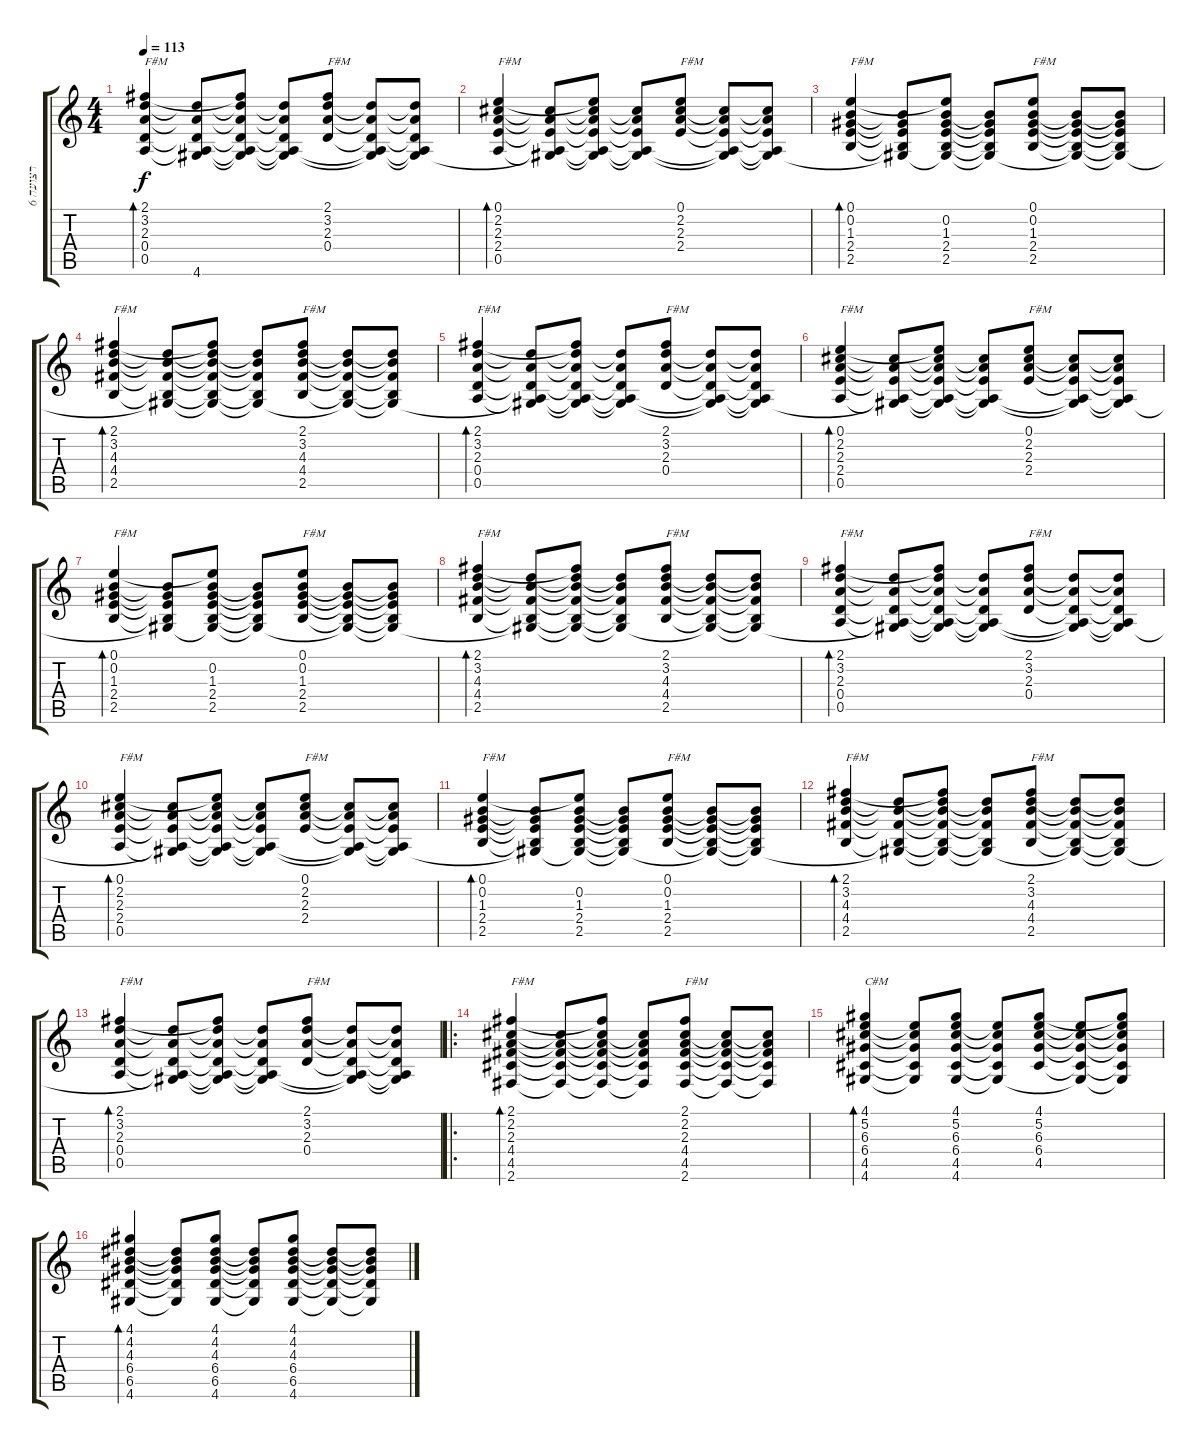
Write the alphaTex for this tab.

\track ("רצועה 6" "רצועה 6") {instrument acousticguitarsteel}
\staff {score tabs}
\tuning (E4 B3 G3 D3 A2 E2) {hide}
\ts (4 4)
\tempo 113
\clef g2
\ks c
(2.1 3.2 2.3 0.4 0.5).4{bd 60 txt "F#M" dy f} (3.2{t} 2.3{t} 0.4{t} 0.5{t} 4.6{t}).8 (2.1{t} 3.2{t} 2.3{t} 0.4{t} 0.5{t} 4.6{t}).8 (3.2{t} 2.3{t} 0.4{t} 0.5{t} 4.6{t}).8 (2.1 3.2 2.3 0.4).8{txt "F#M"} (3.2{t} 2.3{t} 0.4{t} 0.5{t} 4.6{t}).8 (3.2{t} 2.3{t} 0.4{t} 0.5{t} 4.6{t}).8 |
(0.1 2.2 2.3 2.4 0.5).4{bd 60 txt "F#M"} (2.2{t} 2.3{t} 2.4{t} 0.5{t} 4.6{t}).8 (0.1{t} 2.2{t} 2.3{t} 2.4{t} 0.5{t} 4.6{t}).8 (2.2{t} 2.3{t} 2.4{t} 0.5{t} 4.6{t}).8 (0.1 2.2 2.3 2.4).8{txt "F#M"} (2.2{t} 2.3{t} 2.4{t} 0.5{t} 4.6{t}).8 (2.2{t} 2.3{t} 2.4{t} 0.5{t} 4.6{t}).8 |
(0.1 0.2 1.3 2.4 2.5).4{bd 60 txt "F#M"} (0.2{t} 1.3{t} 2.4{t} 2.5{t} 4.6{t}).8 (0.1{t} 0.2 1.3 2.4 2.5 4.6{t}).8 (0.2{t} 1.3{t} 2.4{t} 2.5{t} 4.6{t}).8 (0.1 0.2 1.3 2.4 2.5).8{txt "F#M"} (0.2{t} 1.3{t} 2.4{t} 2.5{t} 4.6{t}).8 (0.2{t} 1.3{t} 2.4{t} 2.5{t} 4.6{t}).8 |
(2.1 3.2 4.3 4.4 2.5).4{bd 60 txt "F#M"} (3.2{t} 4.3{t} 4.4{t} 2.5{t} 4.6{t}).8 (2.1{t} 3.2{t} 4.3{t} 4.4{t} 2.5{t} 4.6{t}).8 (3.2{t} 4.3{t} 4.4{t} 2.5{t} 4.6{t}).8 (2.1 3.2 4.3 4.4 2.5).8{txt "F#M"} (3.2{t} 4.3{t} 4.4{t} 2.5{t} 4.6{t}).8 (3.2{t} 4.3{t} 4.4{t} 2.5{t} 4.6{t}).8 |
(2.1 3.2 2.3 0.4 0.5).4{bd 60 txt "F#M"} (3.2{t} 2.3{t} 0.4{t} 0.5{t} 4.6{t}).8 (2.1{t} 3.2{t} 2.3{t} 0.4{t} 0.5{t} 4.6{t}).8 (3.2{t} 2.3{t} 0.4{t} 0.5{t} 4.6{t}).8 (2.1 3.2 2.3 0.4).8{txt "F#M"} (3.2{t} 2.3{t} 0.4{t} 0.5{t} 4.6{t}).8 (3.2{t} 2.3{t} 0.4{t} 0.5{t} 4.6{t}).8 |
(0.1 2.2 2.3 2.4 0.5).4{bd 60 txt "F#M"} (2.2{t} 2.3{t} 2.4{t} 0.5{t} 4.6{t}).8 (0.1{t} 2.2{t} 2.3{t} 2.4{t} 0.5{t} 4.6{t}).8 (2.2{t} 2.3{t} 2.4{t} 0.5{t} 4.6{t}).8 (0.1 2.2 2.3 2.4).8{txt "F#M"} (2.2{t} 2.3{t} 2.4{t} 0.5{t} 4.6{t}).8 (2.2{t} 2.3{t} 2.4{t} 0.5{t} 4.6{t}).8 |
(0.1 0.2 1.3 2.4 2.5).4{bd 60 txt "F#M"} (0.2{t} 1.3{t} 2.4{t} 2.5{t} 4.6{t}).8 (0.1{t} 0.2 1.3 2.4 2.5 4.6{t}).8 (0.2{t} 1.3{t} 2.4{t} 2.5{t} 4.6{t}).8 (0.1 0.2 1.3 2.4 2.5).8{txt "F#M"} (0.2{t} 1.3{t} 2.4{t} 2.5{t} 4.6{t}).8 (0.2{t} 1.3{t} 2.4{t} 2.5{t} 4.6{t}).8 |
(2.1 3.2 4.3 4.4 2.5).4{bd 60 txt "F#M"} (3.2{t} 4.3{t} 4.4{t} 2.5{t} 4.6{t}).8 (2.1{t} 3.2{t} 4.3{t} 4.4{t} 2.5{t} 4.6{t}).8 (3.2{t} 4.3{t} 4.4{t} 2.5{t} 4.6{t}).8 (2.1 3.2 4.3 4.4 2.5).8{txt "F#M"} (3.2{t} 4.3{t} 4.4{t} 2.5{t} 4.6{t}).8 (3.2{t} 4.3{t} 4.4{t} 2.5{t} 4.6{t}).8 |
(2.1 3.2 2.3 0.4 0.5).4{bd 60 txt "F#M"} (3.2{t} 2.3{t} 0.4{t} 0.5{t} 4.6{t}).8 (2.1{t} 3.2{t} 2.3{t} 0.4{t} 0.5{t} 4.6{t}).8 (3.2{t} 2.3{t} 0.4{t} 0.5{t} 4.6{t}).8 (2.1 3.2 2.3 0.4).8{txt "F#M"} (3.2{t} 2.3{t} 0.4{t} 0.5{t} 4.6{t}).8 (3.2{t} 2.3{t} 0.4{t} 0.5{t} 4.6{t}).8 |
(0.1 2.2 2.3 2.4 0.5).4{bd 60 txt "F#M"} (2.2{t} 2.3{t} 2.4{t} 0.5{t} 4.6{t}).8 (0.1{t} 2.2{t} 2.3{t} 2.4{t} 0.5{t} 4.6{t}).8 (2.2{t} 2.3{t} 2.4{t} 0.5{t} 4.6{t}).8 (0.1 2.2 2.3 2.4).8{txt "F#M"} (2.2{t} 2.3{t} 2.4{t} 0.5{t} 4.6{t}).8 (2.2{t} 2.3{t} 2.4{t} 0.5{t} 4.6{t}).8 |
(0.1 0.2 1.3 2.4 2.5).4{bd 60 txt "F#M"} (0.2{t} 1.3{t} 2.4{t} 2.5{t} 4.6{t}).8 (0.1{t} 0.2 1.3 2.4 2.5 4.6{t}).8 (0.2{t} 1.3{t} 2.4{t} 2.5{t} 4.6{t}).8 (0.1 0.2 1.3 2.4 2.5).8{txt "F#M"} (0.2{t} 1.3{t} 2.4{t} 2.5{t} 4.6{t}).8 (0.2{t} 1.3{t} 2.4{t} 2.5{t} 4.6{t}).8 |
(2.1 3.2 4.3 4.4 2.5).4{bd 60 txt "F#M"} (3.2{t} 4.3{t} 4.4{t} 2.5{t} 4.6{t}).8 (2.1{t} 3.2{t} 4.3{t} 4.4{t} 2.5{t} 4.6{t}).8 (3.2{t} 4.3{t} 4.4{t} 2.5{t} 4.6{t}).8 (2.1 3.2 4.3 4.4 2.5).8{txt "F#M"} (3.2{t} 4.3{t} 4.4{t} 2.5{t} 4.6{t}).8 (3.2{t} 4.3{t} 4.4{t} 2.5{t} 4.6{t}).8 |
(2.1 3.2 2.3 0.4 0.5).4{bd 60 txt "F#M"} (3.2{t} 2.3{t} 0.4{t} 0.5{t} 4.6{t}).8 (2.1{t} 3.2{t} 2.3{t} 0.4{t} 0.5{t} 4.6{t}).8 (3.2{t} 2.3{t} 0.4{t} 0.5{t} 4.6{t}).8 (2.1 3.2 2.3 0.4).8{txt "F#M"} (3.2{t} 2.3{t} 0.4{t} 0.5{t} 4.6{t}).8 (3.2{t} 2.3{t} 0.4{t} 0.5{t} 4.6{t}).8 |
\ro
(2.1 2.2 2.3 4.4 4.5 2.6).4{bd 60 txt "F#M"} (2.2{t} 2.3{t} 4.4{t} 4.5{t} 2.6{t}).8 (2.1{t} 2.2{t} 2.3{t} 4.4{t} 4.5{t} 2.6{t}).8 (2.2{t} 2.3{t} 4.4{t} 4.5{t} 2.6{t}).8 (2.1 2.2 2.3 4.4 4.5 2.6).8{txt "F#M"} (2.2{t} 2.3{t} 4.4{t} 4.5{t} 2.6{t}).8 (2.2{t} 2.3{t} 4.4{t} 4.5{t} 2.6{t}).8 |
(4.1 5.2 6.3 6.4 4.5 4.6).4{bd 60 txt "C#M"} (5.2{t} 6.3{t} 6.4{t} 4.5{t} 4.6{t}).8 (4.1 5.2 6.3 6.4 4.5 4.6).8 (5.2{t} 6.3{t} 6.4{t} 4.5{t} 4.6{t}).8 (4.1 5.2 6.3 6.4 4.5).8 (5.2{t} 6.3{t} 6.4{t} 4.5{t} 4.6{t}).8 (4.1{t} 5.2{t} 6.3{t} 6.4{t} 4.5{t} 4.6{t}).8 |
(4.1 4.2 4.3 6.4 6.5 4.6).4{bd 60} (4.2{t} 4.3{t} 6.4{t} 6.5{t} 4.6{t}).8 (4.1 4.2 4.3 6.4 6.5 4.6).8 (4.2{t} 4.3{t} 6.4{t} 6.5{t} 4.6{t}).8 (4.1 4.2 4.3 6.4 6.5 4.6).8 (4.2{t} 4.3{t} 6.4{t} 6.5{t} 4.6{t}).8 (4.2{t} 4.3{t} 6.4{t} 6.5{t} 4.6{t}).8
